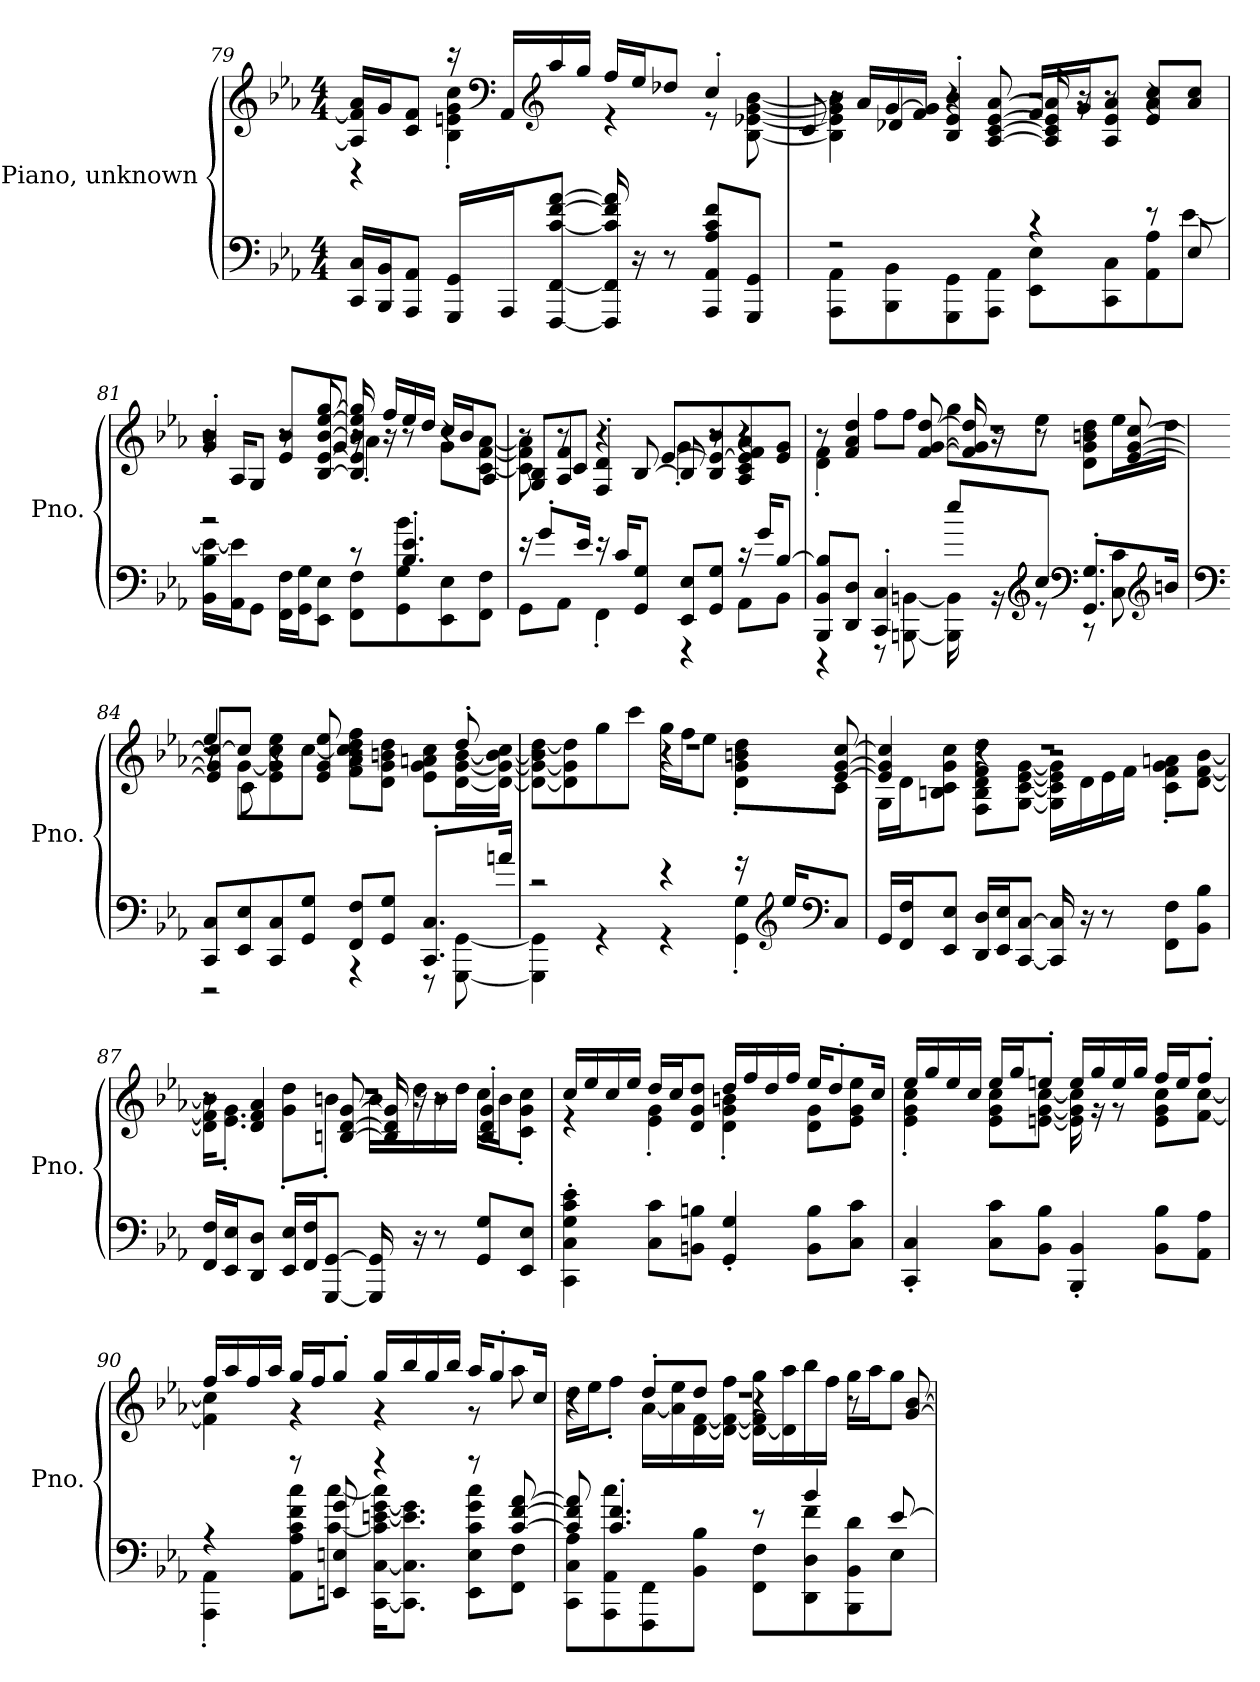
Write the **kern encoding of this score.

**kern	**kern
*part1	*part1
*staff2	*staff1
*I"Piano, unknown	*
*I'Pno.	*
*clefF4	*clefG2
*k[b-e-a-]	*k[b-e-a-]
*M4/4	*M4/4
=79	=79
*	*^
16CC/ 16C/LL	16A-/] 16f/] 16a-/LL	4r
16BBB-/ 16BB-/J	16g/J	.
8AAA-/ 8AA-/J	8c/ 8f/J	.
16GGG/ 16GG/LL	16r	4B-\' 4en\' 4g\' 4cc\'
*	*clefF4	*
16AAA-/J	16AA-/LL	.
*	*clefG2	*
[8FFF/ [8FF/ [8c/ [8f/ [8a-/J	16aa-/	.
.	16gg/JJ	.
16FFF/] 16FF/] 16c/] 16f/] 16a-/]	16ff/LL	4r
16r	16ee-/J	.
8r	8dd-X/J	.
8AAA-/ 8AA-/ 8A-/ 8c/ 8f/L	4cc'/	8r
8GGG/ 8GG/J	.	[8B-\ [8e-X\ [8g\ [8b-\
!!LO:LB:g=z
=80	=80	=80
*^	*	*^
2r	8AAA-\ 8AA-\L	16r	4B-\] 4e-\] 4g\] 4b-\]	8c/
.	.	16a-/LL	.	.
.	8BBB-\ 8BB-\	[16g/	.	4d-X/
.	.	16f/ 16g/]JJ	.	.
.	8GGG\ 8GG\	4B-/' 4e-/' 4b-/'	4r	.
.	8AAA-\ 8AA-\J	.	.	[8A-/ [8c/ [8e-/ [8a-/
4r	8EE-\ 8E-\L	16f/LL	2r	16A-/] 16c/] 16e-/] 16a-/]
.	.	16g/J	.	16r
.	8CC\ 8C\	8A-/ 8e-/ 8a-/J	.	8r
8r	8AA-\ 8A-\	8e-/ 8a-/ 8cc/L	.	4r
8E-/	[8e-\J	8a-/ 8cc/J	.	.
=81	=81	=81	=81	=81
2r	16BB-\ 16B-\ 16e-\_LL	4g/' 4b-/'	2r	16r
.	16AA-\ 16e-\]J	.	.	16A-/KL
.	8GG\J	.	.	8G/J
.	16FF\ 16F\LL	8r	.	8e-/ 8b-/L
.	16GG\ 16G\J	.	.	.
.	8EE-\ 8E-\J	[8B-/ [8e-/ [8b-/ [8ee-/ [8gg/	.	8g/J
8r	8FF\ 8F\L	16B-/] 16e-/] 16b-/] 16ee-/] 16gg/]	4a-'\	16r
.	.	16r	.	16ff/LL
4.B-/' 4.e-/'	8GG\ 8G\ 8b-\	8r	.	16ee-/
.	.	.	.	16dd/JJ
.	8EE-\ 8E-\	4r	8g\L	16cc/LL
.	.	.	.	16b-/J
.	8FF\ 8F\J	.	[8c\ [8f\ [8a-\J	8A-/J
!!LO:LB:g=z	!!	!!
=82	=82	=82	=82	=82
16r	8GG\L	8r	8c\] 8f\] 8a-\]	8G/ 8B-/L
8g'/L	.	.	.	.
.	8AA-\J	4A-/ 4f/	8r	8c/J
16e-/Jk	.	.	.	.
16r	4FF'\	.	4r	4F/' 4d/'
16c/KL	.	.	.	.
8GG/ 8G/J	.	[8B-/	.	.
8EE-/ 8E-/L	4r	8B-/]	4g'\	[8e-/L
8GG/ 8G/J	.	8r	.	8B-/ 8e-/_ 8b-/
16r	8AA-\L	4r	4r	8A-/ 8c/ 8e-/] 8f/ 8a-/
16g/KL	.	.	.	.
[8B-/J	8BB-\J	.	.	8e-/ 8g/J
=83	=83	=83	=83	=83
8BBB-/ 8BB-/ 8B-/]L	4r	1r	4d\' 4f\'	8r
8DD/ 8D/J	.	.	.	4f/ 4a-/ 4dd/
4CC/' 4C/'	8r	.	8ff\L	.
.	[8BBBn\ [8BBn\	.	8ff\J	[8f/ [8g/ [8dd/
8ee-/L	16BBB\] 16BB\]	.	8gg\L	16f/] 16g/] 16dd/]
.	16r	.	.	16r
*clefG2	*	*	*	*
8cc/J	8r	.	8ee-\J	8r
*clefF4	*	*	*	*
8.GG/' 8.G/'L	8r	.	8d\ 8g\ 8bn\ 8dd\L	8r
.	8C\ 8c\	.	16ee-\L	[8e-/ [8g/ [8cc/
*clefG2	*	*	*	*
16bn/Jk	.	.	16dd\JJ	.
*	*	*v	*v	*v
!!LO:LB:g=z
=84	=84	=84
*clefF4	*	*
*	*	*^
*	*	*	*^
*	*	*	*	*^
8CC/ 8C/L	2r	4ee-/	8r	8e-/] 8g/] 8cc/_L	8r
8EE-/ 8E-/	.	.	[8g\L	8cc/J]	8c\
8CC/ 8C/	.	4r	8e-\ 8g\] 8cc\ 8ee-\	8r	4r
8GG/ 8G/J	.	.	[8cc\J	8e-/ 8g/ 8ee-/	.
8FF/ 8F/L	4r	4r	8f\ 8a-\ 8cc\] 8dd\ 8ff\L	2r	2r
8GG/ 8G/J	.	.	8d\ 8g\ 8bn\ 8dd\J	.	.
8.CC/' 8.C/'L	8r	8r	8e-\ 8g\ 8an\ 8cc\L	.	.
.	[8GGG\ [8GG\	8dd'/	[16d\ [16g\ [16b\L	.	.
16an/Jk	.	.	16d\_ 16g\_ 16b\_ 16cc\JJ	.	.
*	*	*	*	*v	*v
=85	=85	=85	=85	=85
2r	4GGG\] 4GG\]	1r	8d\_ 8g\_ 8b\] [8dd\L	2r
.	.	.	8d\] 8g\] 8dd\]	.
.	4r	.	8gg\	.
.	.	.	8ccc\J	.
4r	4r	.	16gg\LL	4r
.	.	.	16ff\J	.
.	.	.	8ee-\J	.
16r	4GG\' 4G\'	.	8d\' 8g\' 8bn\' 8dd\'L	8r
*clefG2	*	*	*	*
16ee-/KL	.	.	.	.
*clefF4	*	*	*	*
8C/J	.	.	8c\J	[8e-/ [8g/ [8cc/
*v	*v	*	*	*
!!LO:LB:g=z	!!	!!
=86	=86	=86	=86
16GG/LL	1r	16G\LL	4e-/] 4g/] 4cc/]
16FF/ 16F/J	.	16d\J	.
8EE-/ 8E-/J	.	8Bn\ 8c\ 8g\ 8cc\J	.
16DD/ 16D/LL	.	8F\ 8B\ 8d\ 8f\ 8dd\L	4r
16EE-/ 16E-/J	.	.	.
[8CC/ [8C/J	.	[8G\ [8c\ [8e-\ [8g\J	.
16CC/] 16C/]	.	16G\] 16c\] 16e-\] 16g\]LL	2r
16r	.	16d\	.
8r	.	16e-\	.
.	.	16f\JJ	.
8FF\ 8F\L	.	8c\' 8f\' 8g\' 8an\'L	.
8BB-\ 8B-\J	.	[8d\ [8f\ [8b-\J	.
=87	=87	=87	=87
16FF/ 16F/LL	1r	16d\] 16f\] 16b-\]KL	8r
16EE-/ 16E-/J	.	8.e-\' 8.g\'J	.
8DD/ 8D/J	.	.	4d/ 4f/ 4a-/
16EE-/ 16E-/LL	.	8g\' 8dd\'L	.
16FF/ 16F/J	.	.	.
[8GGG/ [8GG/J	.	8bn'\J	[8Bn/ [8d/ [8g/
16GGG/] 16GG/]	.	16b\LL	16B/] 16d/] 16g/]
16r	.	16dd\	16r
8r	.	16b\	8r
.	.	16dd\JJ	.
8GG/ 8G/L	.	16cc\LL	4B/' 4d/' 4g/'
.	.	16b\J	.
8EE-/ 8E-/J	.	8c\' 8g\' 8cc\'J	.
*	*	*v	*v
!!LO:LB:g=z
=88	=88	=88
4CC\' 4C\' 4G\' 4c\' 4e-\'	16cc/LL	4r
.	16ee-/	.
.	16cc/	.
.	16ee-/JJ	.
8C\ 8c\L	16dd/LL	4e-\' 4g\'
.	16cc/J	.
8BBn\ 8Bn\J	8d/ 8g/ 8dd/J	.
4GG/' 4G/'	16dd/LL	4d\' 4g\' 4bn\'
.	16ff/	.
.	16dd/	.
.	16ff/JJ	.
8BB\ 8B\L	16ee-/KL	8d\ 8g\L
.	8dd'/	.
8C\ 8c\J	.	8e-\ 8g\ 8ee-\J
.	16cc/Jk	.
=89	=89	=89
4CC/' 4C/'	16ee-/LL	4e-\' 4g\' 4cc\'
.	16gg/	.
.	16ee-/	.
.	16cc/JJ	.
8C\ 8c\L	16ee-/LL	8e-\ 8g\ 8cc\L
.	16gg/J	.
8BB-\ 8B-\J	8een'/J	[8en\ [8g\ [8cc\J
4BBB-/' 4BB-/'	16ee/LL	16e\] 16g\] 16cc\]
.	16gg/	16r
.	16ee/	8r
.	16gg/JJ	.
8BB-\ 8B-\L	16ff/LL	8e\ 8g\ 8cc\L
.	16ee/J	.
8AA-\ 8A-\J	8ff'/J	[8f\ [8cc\J
!!LO:PB:g=z	!!
=90	=90	=90
*^	*	*
4r	4AAA-\' 4AA-\'	16ff/LL	4f\] 4cc\]
.	.	16aa-/	.
.	.	16ff/	.
.	.	16aa-/JJ	.
8r	8AA-\ 8A-\ 8c\ 8f\ 8cc\L	16gg/LL	4r
.	.	16ff/J	.
8EEn/ 8En/ 8g/	[8c\ [8cc\J	8gg'/J	.
4r	[16CC\ [16C\ 16c\] [16en\ [16g\ 16cc\]KL	16gg/LL	4r
.	8.CC\] 8.C\] 8.e\] 8.g\]J	16bb-/	.
.	.	16gg/	.
.	.	16bb-/JJ	.
8r	8EE\ 8E\ 8c\ 8g\ 8cc\L	16aa-/KL	8r
.	.	8gg'/	.
[8c/ [8f/ [8a-/	8FF\ 8F\J	.	8aa-\
.	.	16cc/Jk	.
=91	=91	=91	=91
*	*	*	*^
8c/] 8f/] 8a-/]	8CC\ 8C\ 8A-\L	1r	16dd\LL	4r
.	.	.	16ee-\J	.
4.c/' 4.f/'	8AAA-\ 8AA-\ 8cc\	.	8ff'\J	.
.	8FFF\ 8FF\	.	[16a-\LL	8dd'/L
.	.	.	16a-\] 16ee-\	.
.	8BB-\ 8B-\J	.	[16d\ [16f\	8dd/J
.	.	.	16d\_ 16f\_ 16ff\JJ	.
8r	8FF\ 8F\L	.	16d\_ 16f\] 16gg\LL	4r
.	.	.	16d\] 16aa-\	.
4b-/	8DD\ 8D\ 8f\	.	16bb-\	.
.	.	.	16ff\JJ	.
.	8BBB-\ 8BB-\ 8d\	.	16gg\LL	8r
.	.	.	16aa-\J	.
[8e-/	8E-\J	.	8gg\J	[8g/ [8b-/
*v	*v	*	*	*
*	*v	*v	*v
=	=
*-	*-
